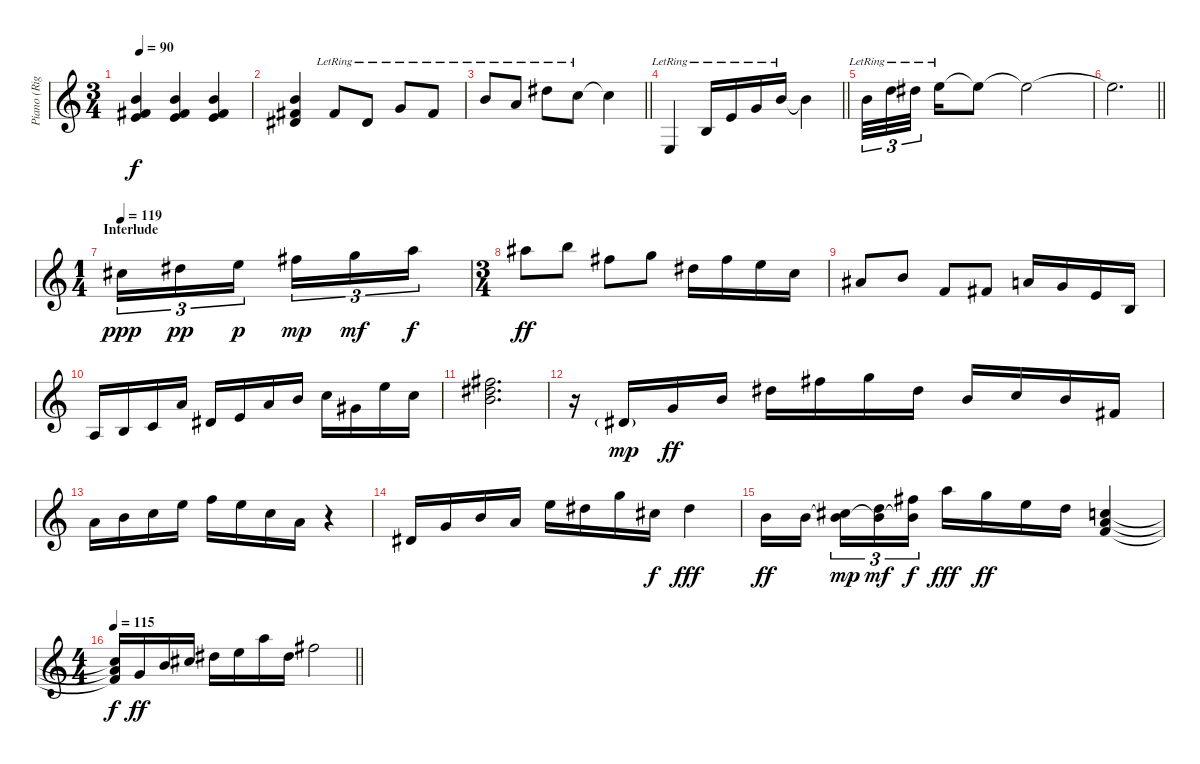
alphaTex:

\track ("Piano (Right)" "Piano (Rig") {instrument acousticgrandpiano}
\staff {score}
\tuning (E4 B3 G3 D3 A2 E2 B1) {hide}
\ts (3 4)
\tempo 90
\clef g2
\ks c
(7.1 7.2 9.3).4{dy f} (7.1 7.2 9.3).4 (7.1 7.2 9.3).4 |
(7.1 7.2 8.3).4 2.1{lr}.8 8.3{lr}.8 3.1{lr}.8 2.1{lr}.8 |
\barLineRight lightlight
12.2{lr}.8 5.1{lr}.8 11.1{lr}.8 8.1{lr}.8 8.1{t}.4 |
\barLineRight lightlight
2.4{lr}.4 0.2{lr}.16 0.1{lr}.16 3.1{lr}.16 7.1{lr}.16 7.1{t}.4 |
7.1{lr}.32{tu (3 2)} 10.1{lr}.32{tu (3 2)} 11.1{lr}.32{tu (3 2) beam splitsecondary} 12.1{lr}.16 12.1{t}.8 12.1{t}.2 |
\barLineRight lightlight
12.1{t}.2{d} |
\ts (1 4)
\section ("" "Interlude")
\tempo 119
14.2.16{tu (3 2) dy ppp} 16.2.16{tu (3 2) dy pp} 17.2.16{tu (3 2) dy p beam splitsecondary} 14.1.16{tu (3 2) dy mp} 15.1.16{tu (3 2) dy mf} 17.1.16{tu (3 2) dy f} |
\ts (3 4)
18.1.8{dy ff} 19.1.8 19.2.8 20.2.8 20.3.16 19.2.16 17.2.16 17.3.16 |
15.3.8 16.3.8 15.4.8 16.4.8 14.3.16 12.3.16 14.4.16 14.5.16 |
12.5.16 14.5.16 15.5.16 14.3.16 13.4.16 14.4.16 14.3.16 12.2.16 13.2.16 13.3.16 12.1.16 13.2.16 |
(14.1 16.2 16.3).2{d} |
r.16 13.4{g}.16{dy mp} 12.3.16{dy ff} 12.2.16 11.1.16 14.1.16 15.1.16 16.2.16 16.3.16 17.3.16 16.3.16 16.4.16 |
14.3.16 16.3.16 13.2.16 12.1.16 13.1.16 12.1.16 13.2.16 14.3.16 r.4 |
13.4.16 12.3.16 12.2.16 10.2.16 12.1.16 11.1.16 15.1.16 14.2.16{dy f} 16.2.4{dy fff} |
16.3.16{dy ff} 16.3.16{beam splitsecondary} (14.2 16.3{t}).16{tu (3 2) dy mp} (15.2 16.3{t}).16{tu (3 2) dy mf} (14.1 16.3{t}).16{tu (3 2) dy f} 17.1.16{dy fff} 15.1.16{dy ff} 17.2.16 15.2.16 (13.2 14.3 15.4).4 |
\ts (4 4)
\tempo 115
\barLineRight lightlight
(13.2{t} 14.3{t} 15.4{t}).16{dy f} 12.3.16{dy ff} 12.2.16 14.2.16 11.1.16 12.1.16 17.1.16 16.2.16 14.1.2
